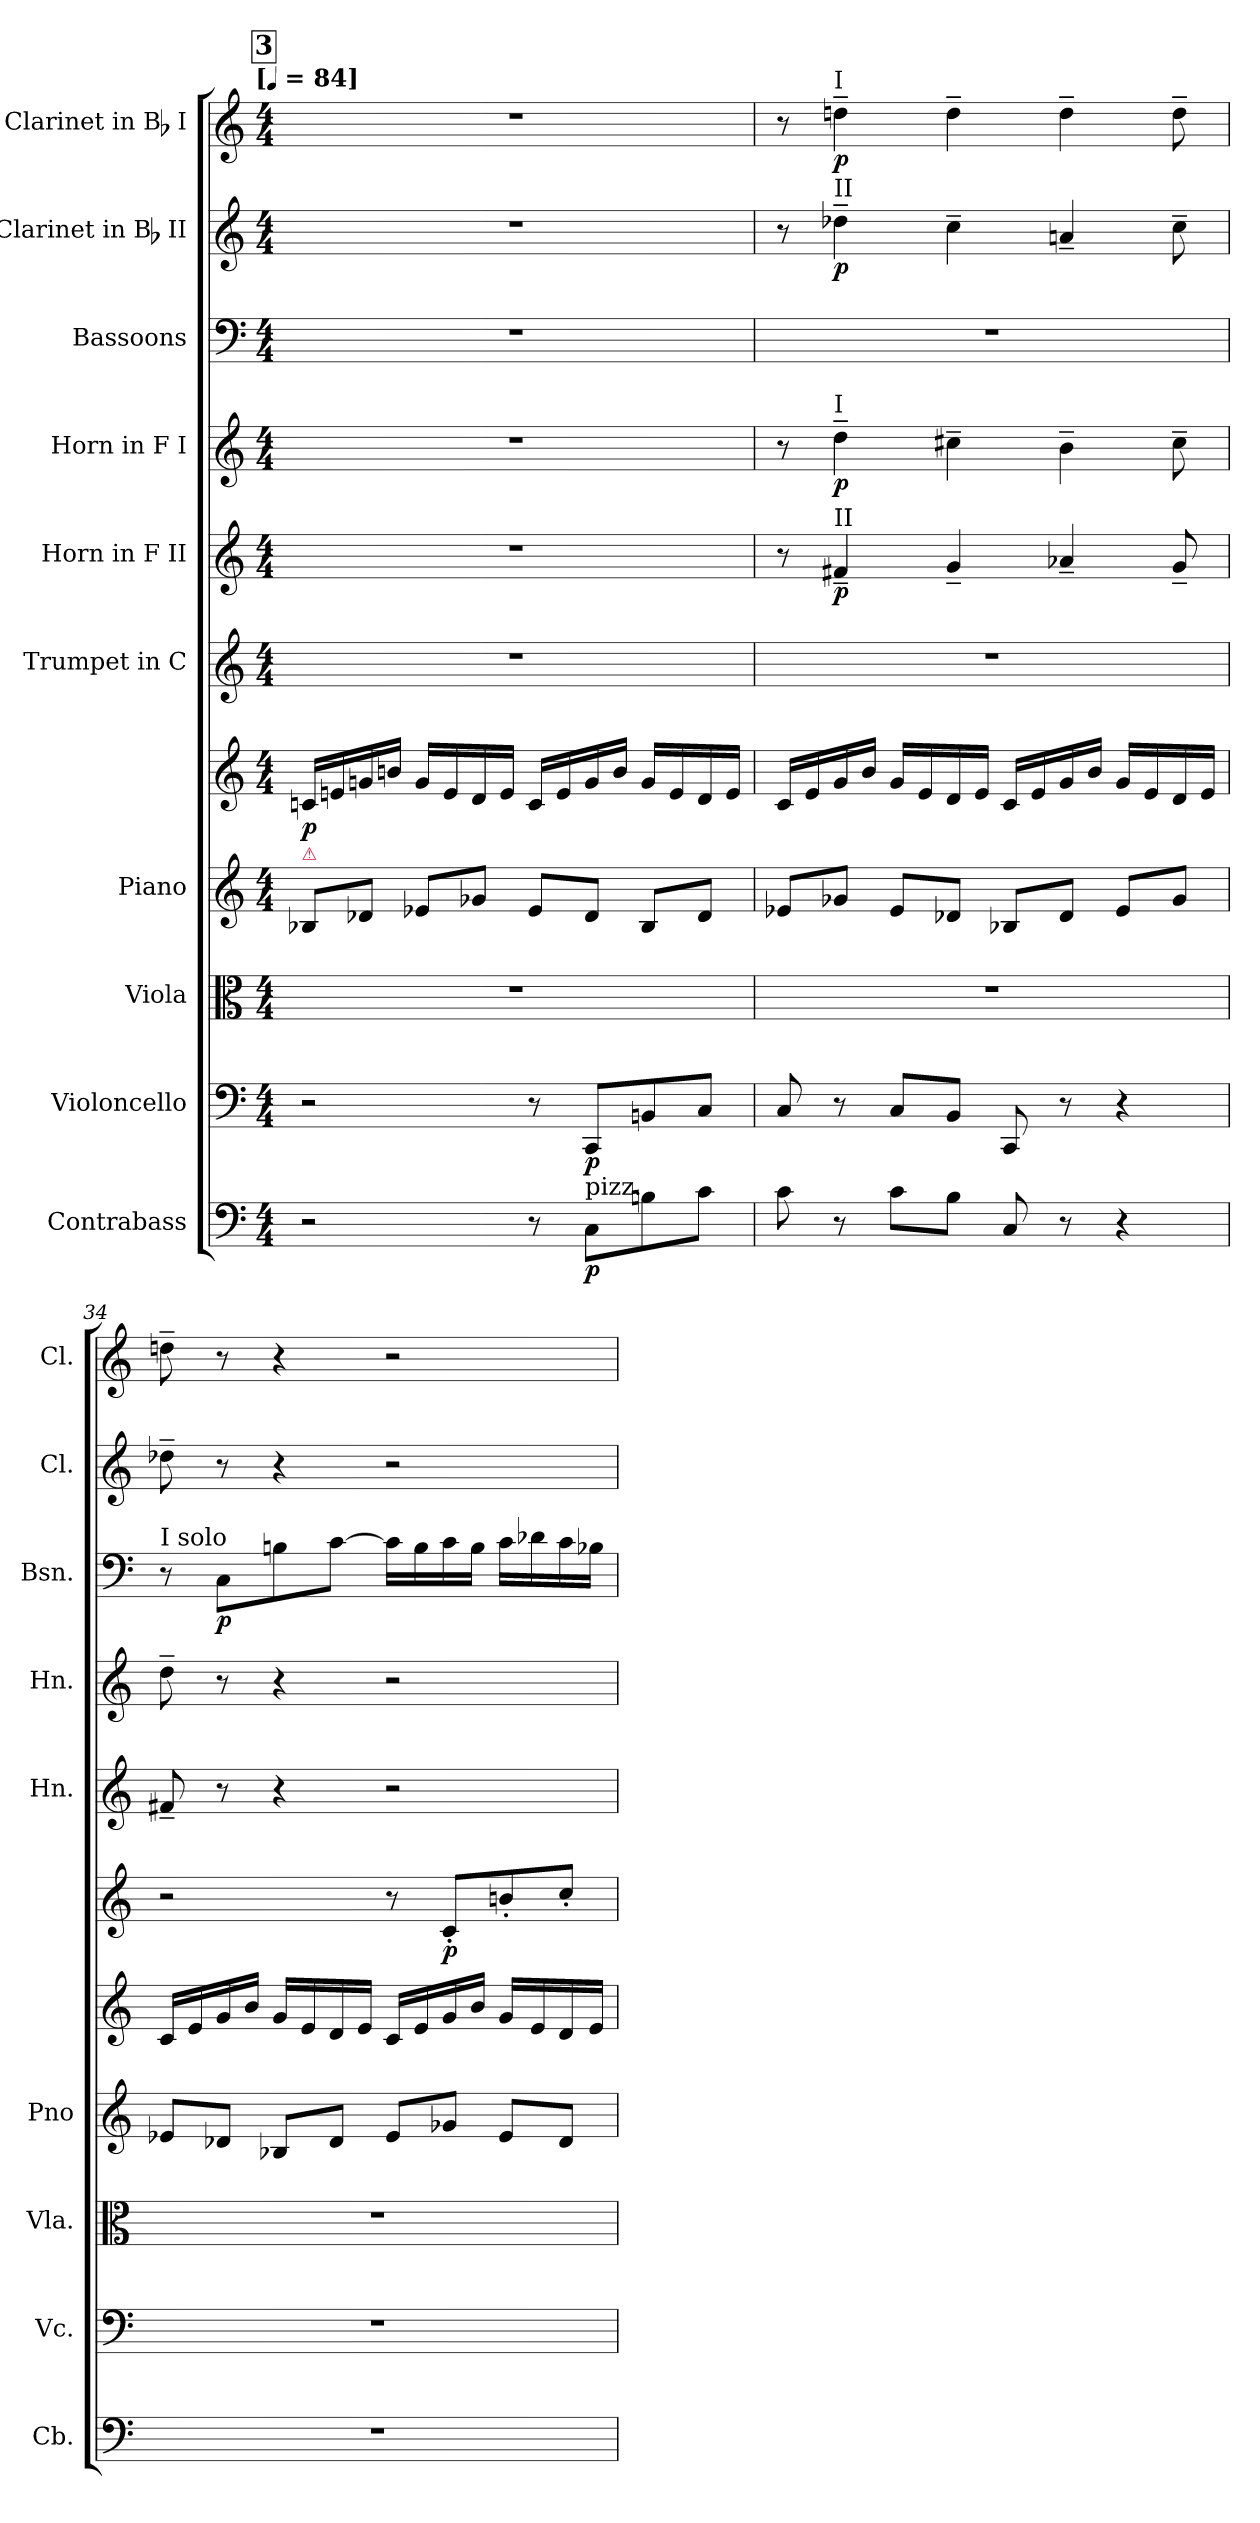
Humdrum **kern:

**kern	**dynam	**kern	**dynam	**kern	**kern	**kern	**dynam	**kern	**dynam	**kern	**dynam	**kern	**dynam	**kern	**dynam	**kern	**dynam	**kern	**dynam
*part10	*part10	*part9	*part9	*part8	*part7	*part7	*part7	*part6	*part6	*part5	*part5	*part4	*part4	*part3	*part3	*part2	*part2	*part1	*part1
*staff11	*staff11	*staff10	*staff10	*staff9	*staff8	*staff7	*staff7/8	*staff6	*staff6	*staff5	*staff5	*staff4	*staff4	*staff3	*staff3	*staff2	*staff2	*staff1	*staff1
*I"Contrabass	*	*I"Violoncello	*	*I"Viola	*I"Piano	*	*	*I"Trumpet in C	*	*I"Horn in F II	*	*I"Horn in F I	*	*I"Bassoons	*	*I"Clarinet in Bb II	*	*I"Clarinet in Bb I	*
*I'Cb.	*	*I'Vc.	*	*I'Vla.	*I'Pno	*	*	*	*	*I'Hn.	*	*I'Hn.	*	*I'Bsn.	*	*I'Cl.	*	*I'Cl.	*
*clefF4	*	*clefF4	*	*clefC3	*clefG2	*clefG2	*	*clefG2	*	*clefG2	*	*clefG2	*	*clefF4	*	*clefG2	*	*clefG2	*
*ITrd7c12	*	*	*	*	*	*	*	*	*	*ITrd4c7	*	*ITrd4c7	*	*	*	*ITrd1c2	*	*ITrd1c2	*
*k[]	*	*k[]	*	*k[]	*k[]	*k[]	*	*k[]	*	*k[b-]	*	*k[b-]	*	*k[]	*	*k[b-e-]	*	*k[b-e-]	*
!!LO:TX:omd:t=[[quarter] = 84]
*M4/4	*	*M4/4	*	*M4/4	*M4/4	*M4/4	*	*M4/4	*	*M4/4	*	*M4/4	*	*M4/4	*	*M4/4	*	*M4/4	*
*MM84	*	*MM84	*	*MM84	*MM84	*MM84	*	*MM84	*	*MM84	*	*MM84	*	*MM84	*	*MM84	*	*MM84	*
!!LO:REH:place=s1:t=3
=32	=32	=32	=32	=32	=32	=32	=32	=32	=32	=32	=32	=32	=32	=32	=32	=32	=32	=32	=32
!	!	!	!	!	!LO:TX:a:color=crimson:t=⚠	!	!	!	!	!	!	!	!	!	!	!	!	!	!
2r	.	2r	.	1r	8B-X/L	16cnLL	p	1r	.	1r	.	1r	.	1r	.	1r	.	1r	.
.	.	.	.	.	.	16en	.	.	.	.	.	.	.	.	.	.	.	.	.
.	.	.	.	.	8d-X/J	16gn	.	.	.	.	.	.	.	.	.	.	.	.	.
.	.	.	.	.	.	16bnJJ	.	.	.	.	.	.	.	.	.	.	.	.	.
.	.	.	.	.	8e-X/L	16gLL	.	.	.	.	.	.	.	.	.	.	.	.	.
.	.	.	.	.	.	16e	.	.	.	.	.	.	.	.	.	.	.	.	.
.	.	.	.	.	8g-X/J	16d	.	.	.	.	.	.	.	.	.	.	.	.	.
.	.	.	.	.	.	16eJJ	.	.	.	.	.	.	.	.	.	.	.	.	.
8r	.	8r	.	.	8e-/L	16cLL	.	.	.	.	.	.	.	.	.	.	.	.	.
.	.	.	.	.	.	16e	.	.	.	.	.	.	.	.	.	.	.	.	.
!LO:TX:a:t=pizz.	!	!	!	!	!	!	!	!	!	!	!	!	!	!	!	!	!	!	!
8CCL	p	8CCL	p	.	8d-/J	16g	.	.	.	.	.	.	.	.	.	.	.	.	.
.	.	.	.	.	.	16bJJ	.	.	.	.	.	.	.	.	.	.	.	.	.
8BBn	.	8BBn	.	.	8B-/L	16gLL	.	.	.	.	.	.	.	.	.	.	.	.	.
.	.	.	.	.	.	16e	.	.	.	.	.	.	.	.	.	.	.	.	.
8CJ	.	8CJ	.	.	8d-/J	16d	.	.	.	.	.	.	.	.	.	.	.	.	.
.	.	.	.	.	.	16eJJ	.	.	.	.	.	.	.	.	.	.	.	.	.
=33	=33	=33	=33	=33	=33	=33	=33	=33	=33	=33	=33	=33	=33	=33	=33	=33	=33	=33	=33
8C	.	8C	.	1r	8e-X/L	16cLL	.	1r	.	8r	.	8r	.	1r	.	8r	.	8r	.
.	.	.	.	.	.	16e	.	.	.	.	.	.	.	.	.	.	.	.	.
!	!	!	!	!	!	!	!	!	!	!	!	!	!	!	!	!	!	!LO:TX:a:t=I	!
!	!	!	!	!	!	!	!	!	!	!	!	!	!	!	!	!LO:TX:a:t=II	!	!	!
!	!	!	!	!	!	!	!	!	!	!	!	!LO:TX:a:t=I	!	!	!	!	!	!	!
!	!	!	!	!	!	!	!	!	!	!LO:TX:a:t=II	!	!	!	!	!	!	!	!	!
8r	.	8r	.	.	8g-X/J	16g	.	.	.	4Bn~	p	4g~	p	.	.	4cc-X~	p	4ccn~	p
.	.	.	.	.	.	16bJJ	.	.	.	.	.	.	.	.	.	.	.	.	.
8CL	.	8CL	.	.	8e-/L	16gLL	.	.	.	.	.	.	.	.	.	.	.	.	.
.	.	.	.	.	.	16e	.	.	.	.	.	.	.	.	.	.	.	.	.
8BBJ	.	8BBJ	.	.	8d-X/J	16d	.	.	.	4c~	.	4f#X~	.	.	.	4b-~	.	4cc~	.
.	.	.	.	.	.	16eJJ	.	.	.	.	.	.	.	.	.	.	.	.	.
8CC	.	8CC	.	.	8B-X/L	16cLL	.	.	.	.	.	.	.	.	.	.	.	.	.
.	.	.	.	.	.	16e	.	.	.	.	.	.	.	.	.	.	.	.	.
8r	.	8r	.	.	8d-/J	16g	.	.	.	4d-X~	.	4e~	.	.	.	4gn~	.	4cc~	.
.	.	.	.	.	.	16bJJ	.	.	.	.	.	.	.	.	.	.	.	.	.
4r	.	4r	.	.	8e-/L	16gLL	.	.	.	.	.	.	.	.	.	.	.	.	.
.	.	.	.	.	.	16e	.	.	.	.	.	.	.	.	.	.	.	.	.
.	.	.	.	.	8g-/J	16d	.	.	.	8c~	.	8f#~	.	.	.	8b-~	.	8cc~	.
.	.	.	.	.	.	16eJJ	.	.	.	.	.	.	.	.	.	.	.	.	.
=34	=34	=34	=34	=34	=34	=34	=34	=34	=34	=34	=34	=34	=34	=34	=34	=34	=34	=34	=34
!	!	!	!	!	!	!	!	!	!	!	!	!	!	!LO:TX:a:t=I solo	!	!	!	!	!
1r	.	1r	.	1r	8e-X/L	16cLL	.	2r	.	8Bn~	.	8g~	.	8r	.	8cc-X~	.	8ccn~	.
.	.	.	.	.	.	16e	.	.	.	.	.	.	.	.	.	.	.	.	.
.	.	.	.	.	8d-X/J	16g	.	.	.	8r	.	8r	.	8CL	p	8r	.	8r	.
.	.	.	.	.	.	16bJJ	.	.	.	.	.	.	.	.	.	.	.	.	.
.	.	.	.	.	8B-X/L	16gLL	.	.	.	4r	.	4r	.	8Bn	.	4r	.	4r	.
.	.	.	.	.	.	16e	.	.	.	.	.	.	.	.	.	.	.	.	.
.	.	.	.	.	8d-/J	16d	.	.	.	.	.	.	.	[8cJ	.	.	.	.	.
.	.	.	.	.	.	16eJJ	.	.	.	.	.	.	.	.	.	.	.	.	.
.	.	.	.	.	8e-/L	16cLL	.	8r	.	2r	.	2r	.	16cLL]	.	2r	.	2r	.
.	.	.	.	.	.	16e	.	.	.	.	.	.	.	16B	.	.	.	.	.
.	.	.	.	.	8g-X/J	16g	.	8c'L	p	.	.	.	.	16c	.	.	.	.	.
.	.	.	.	.	.	16bJJ	.	.	.	.	.	.	.	16BJJ	.	.	.	.	.
.	.	.	.	.	8e-/L	16gLL	.	8bn'	.	.	.	.	.	16cLL	.	.	.	.	.
.	.	.	.	.	.	16e	.	.	.	.	.	.	.	16d-X	.	.	.	.	.
.	.	.	.	.	8d-/J	16d	.	8cc'J	.	.	.	.	.	16c	.	.	.	.	.
.	.	.	.	.	.	16eJJ	.	.	.	.	.	.	.	16B-XJJ	.	.	.	.	.
=	=	=	=	=	=	=	=	=	=	=	=	=	=	=	=	=	=	=	=
*-	*-	*-	*-	*-	*-	*-	*-	*-	*-	*-	*-	*-	*-	*-	*-	*-	*-	*-	*-
